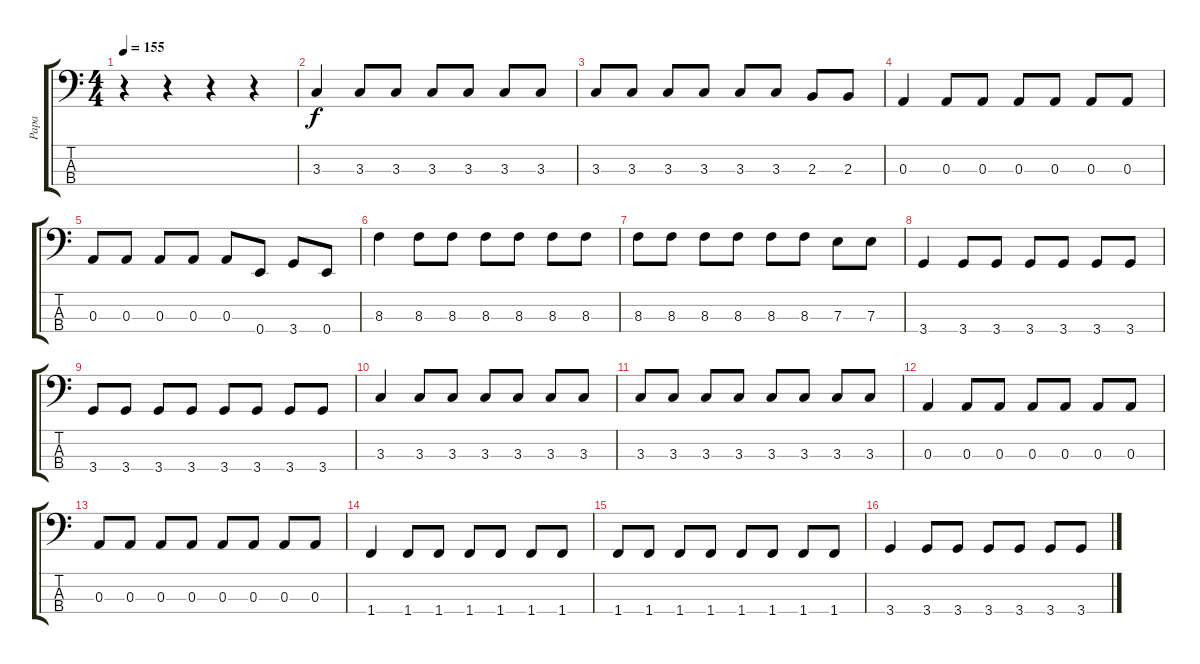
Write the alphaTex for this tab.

\track ("Papa" "Papa") {instrument electricbasspick}
\staff {score tabs}
\tuning (G2 D2 A1 E1) {hide}
\ts (4 4)
\tempo 155
\clef f4
\ks c
r.4{dy f instrument electricbasspick} r.4 r.4 r.4 |
3.3.4 3.3.8 3.3.8 3.3.8 3.3.8 3.3.8 3.3.8 |
3.3.8 3.3.8 3.3.8 3.3.8 3.3.8 3.3.8 2.3.8 2.3.8 |
0.3.4 0.3.8 0.3.8 0.3.8 0.3.8 0.3.8 0.3.8 |
0.3.8 0.3.8 0.3.8 0.3.8 0.3.8 0.4.8 3.4.8 0.4.8 |
8.3.4 8.3.8 8.3.8 8.3.8 8.3.8 8.3.8 8.3.8 |
8.3.8 8.3.8 8.3.8 8.3.8 8.3.8 8.3.8 7.3.8 7.3.8 |
3.4.4 3.4.8 3.4.8 3.4.8 3.4.8 3.4.8 3.4.8 |
3.4.8 3.4.8 3.4.8 3.4.8 3.4.8 3.4.8 3.4.8 3.4.8 |
3.3.4 3.3.8 3.3.8 3.3.8 3.3.8 3.3.8 3.3.8 |
3.3.8 3.3.8 3.3.8 3.3.8 3.3.8 3.3.8 3.3.8 3.3.8 |
0.3.4 0.3.8 0.3.8 0.3.8 0.3.8 0.3.8 0.3.8 |
0.3.8 0.3.8 0.3.8 0.3.8 0.3.8 0.3.8 0.3.8 0.3.8 |
1.4.4 1.4.8 1.4.8 1.4.8 1.4.8 1.4.8 1.4.8 |
1.4.8 1.4.8 1.4.8 1.4.8 1.4.8 1.4.8 1.4.8 1.4.8 |
3.4.4 3.4.8 3.4.8 3.4.8 3.4.8 3.4.8 3.4.8
